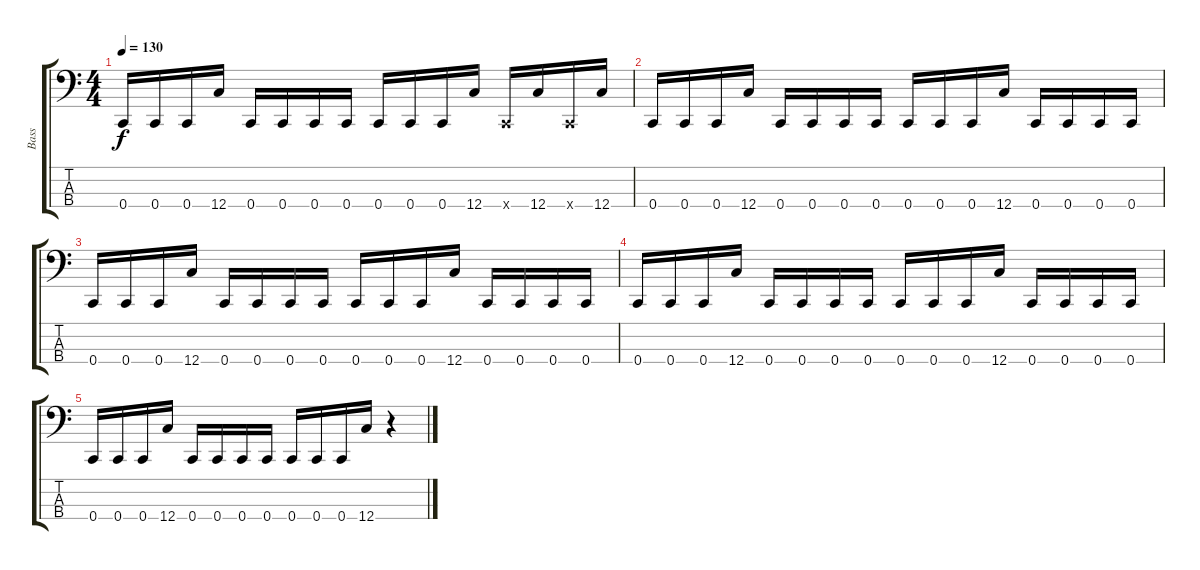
\track ("Bass" "Bass") {instrument electricbassfinger}
\staff {score tabs}
\tuning (F2 C2 G1 C1) {hide}
\ts (4 4)
\tempo 130
\clef f4
\ks c
0.4.16{dy f} 0.4.16 0.4.16 12.4.16 0.4.16 0.4.16 0.4.16 0.4.16 0.4.16 0.4.16 0.4.16 12.4.16 0.4{x}.16 12.4.16 0.4{x}.16 12.4.16 |
0.4.16 0.4.16 0.4.16 12.4.16 0.4.16 0.4.16 0.4.16 0.4.16 0.4.16 0.4.16 0.4.16 12.4.16 0.4.16 0.4.16 0.4.16 0.4.16 |
0.4.16 0.4.16 0.4.16 12.4.16 0.4.16 0.4.16 0.4.16 0.4.16 0.4.16 0.4.16 0.4.16 12.4.16 0.4.16 0.4.16 0.4.16 0.4.16 |
0.4.16 0.4.16 0.4.16 12.4.16 0.4.16 0.4.16 0.4.16 0.4.16 0.4.16 0.4.16 0.4.16 12.4.16 0.4.16 0.4.16 0.4.16 0.4.16 |
0.4.16 0.4.16 0.4.16 12.4.16 0.4.16 0.4.16 0.4.16 0.4.16 0.4.16 0.4.16 0.4.16 12.4.16 r.4
